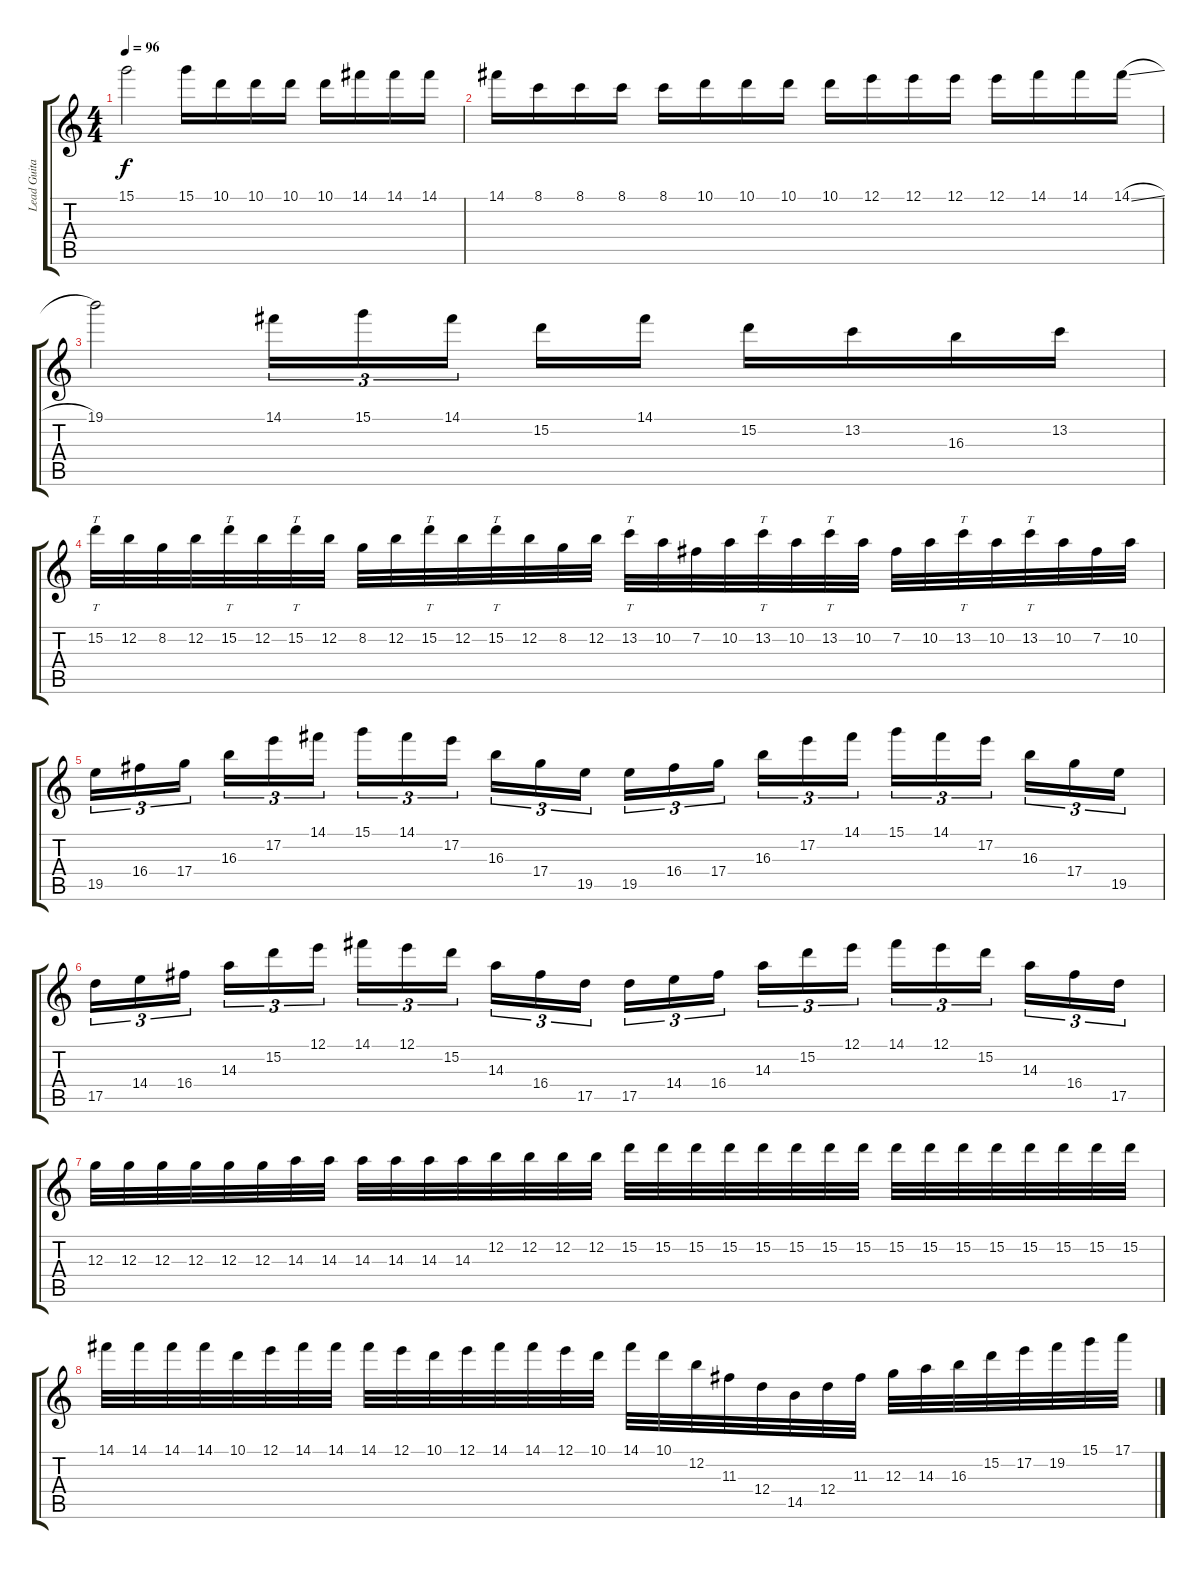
\track ("Lead Guitar" "Lead Guita") {instrument distortionguitar}
\staff {score tabs}
\tuning (E4 B3 G3 D3 A2 D2) {hide}
\ts (4 4)
\tempo 96
\clef g2
\ks c
15.1.2{dy f} 15.1.16 10.1.16 10.1.16 10.1.16 10.1.16 14.1.16 14.1.16 14.1.16 |
14.1.16 8.1.16 8.1.16 8.1.16 8.1.16 10.1.16 10.1.16 10.1.16 10.1.16 12.1.16 12.1.16 12.1.16 12.1.16 14.1.16 14.1.16 14.1{sl}.16 |
19.1.2 14.1.16{tu (3 2)} 15.1.16{tu (3 2)} 14.1.16{tu (3 2) beam splitsecondary} 15.2.16 14.1.16 15.2.16 13.2.16 16.3.16 13.2.16 |
15.2.32{tt} 12.2.32 8.2.32 12.2.32 15.2.32{tt} 12.2.32 15.2.32{tt} 12.2.32 8.2.32 12.2.32 15.2.32{tt} 12.2.32 15.2.32{tt} 12.2.32 8.2.32 12.2.32 13.2.32{tt} 10.2.32 7.2.32 10.2.32 13.2.32{tt} 10.2.32 13.2.32{tt} 10.2.32 7.2.32 10.2.32 13.2.32{tt} 10.2.32 13.2.32{tt} 10.2.32 7.2.32 10.2.32 |
19.5.16{tu (3 2)} 16.4.16{tu (3 2)} 17.4.16{tu (3 2) beam splitsecondary} 16.3.16{tu (3 2)} 17.2.16{tu (3 2)} 14.1.16{tu (3 2)} 15.1.16{tu (3 2)} 14.1.16{tu (3 2)} 17.2.16{tu (3 2) beam splitsecondary} 16.3.16{tu (3 2)} 17.4.16{tu (3 2)} 19.5.16{tu (3 2)} 19.5.16{tu (3 2)} 16.4.16{tu (3 2)} 17.4.16{tu (3 2) beam splitsecondary} 16.3.16{tu (3 2)} 17.2.16{tu (3 2)} 14.1.16{tu (3 2)} 15.1.16{tu (3 2)} 14.1.16{tu (3 2)} 17.2.16{tu (3 2) beam splitsecondary} 16.3.16{tu (3 2)} 17.4.16{tu (3 2)} 19.5.16{tu (3 2)} |
17.5.16{tu (3 2)} 14.4.16{tu (3 2)} 16.4.16{tu (3 2) beam splitsecondary} 14.3.16{tu (3 2)} 15.2.16{tu (3 2)} 12.1.16{tu (3 2)} 14.1.16{tu (3 2)} 12.1.16{tu (3 2)} 15.2.16{tu (3 2) beam splitsecondary} 14.3.16{tu (3 2)} 16.4.16{tu (3 2)} 17.5.16{tu (3 2)} 17.5.16{tu (3 2)} 14.4.16{tu (3 2)} 16.4.16{tu (3 2) beam splitsecondary} 14.3.16{tu (3 2)} 15.2.16{tu (3 2)} 12.1.16{tu (3 2)} 14.1.16{tu (3 2)} 12.1.16{tu (3 2)} 15.2.16{tu (3 2) beam splitsecondary} 14.3.16{tu (3 2)} 16.4.16{tu (3 2)} 17.5.16{tu (3 2)} |
12.3.32 12.3.32 12.3.32 12.3.32 12.3.32 12.3.32 14.3.32 14.3.32 14.3.32 14.3.32 14.3.32 14.3.32 12.2.32 12.2.32 12.2.32 12.2.32 15.2.32 15.2.32 15.2.32 15.2.32 15.2.32 15.2.32 15.2.32 15.2.32 15.2.32 15.2.32 15.2.32 15.2.32 15.2.32 15.2.32 15.2.32 15.2.32 |
14.1.32 14.1.32 14.1.32 14.1.32 10.1.32 12.1.32 14.1.32 14.1.32 14.1.32 12.1.32 10.1.32 12.1.32 14.1.32 14.1.32 12.1.32 10.1.32 14.1.32 10.1.32 12.2.32 11.3.32 12.4.32 14.5.32 12.4.32 11.3.32 12.3.32 14.3.32 16.3.32 15.2.32 17.2.32 19.2.32 15.1.32 17.1.32
